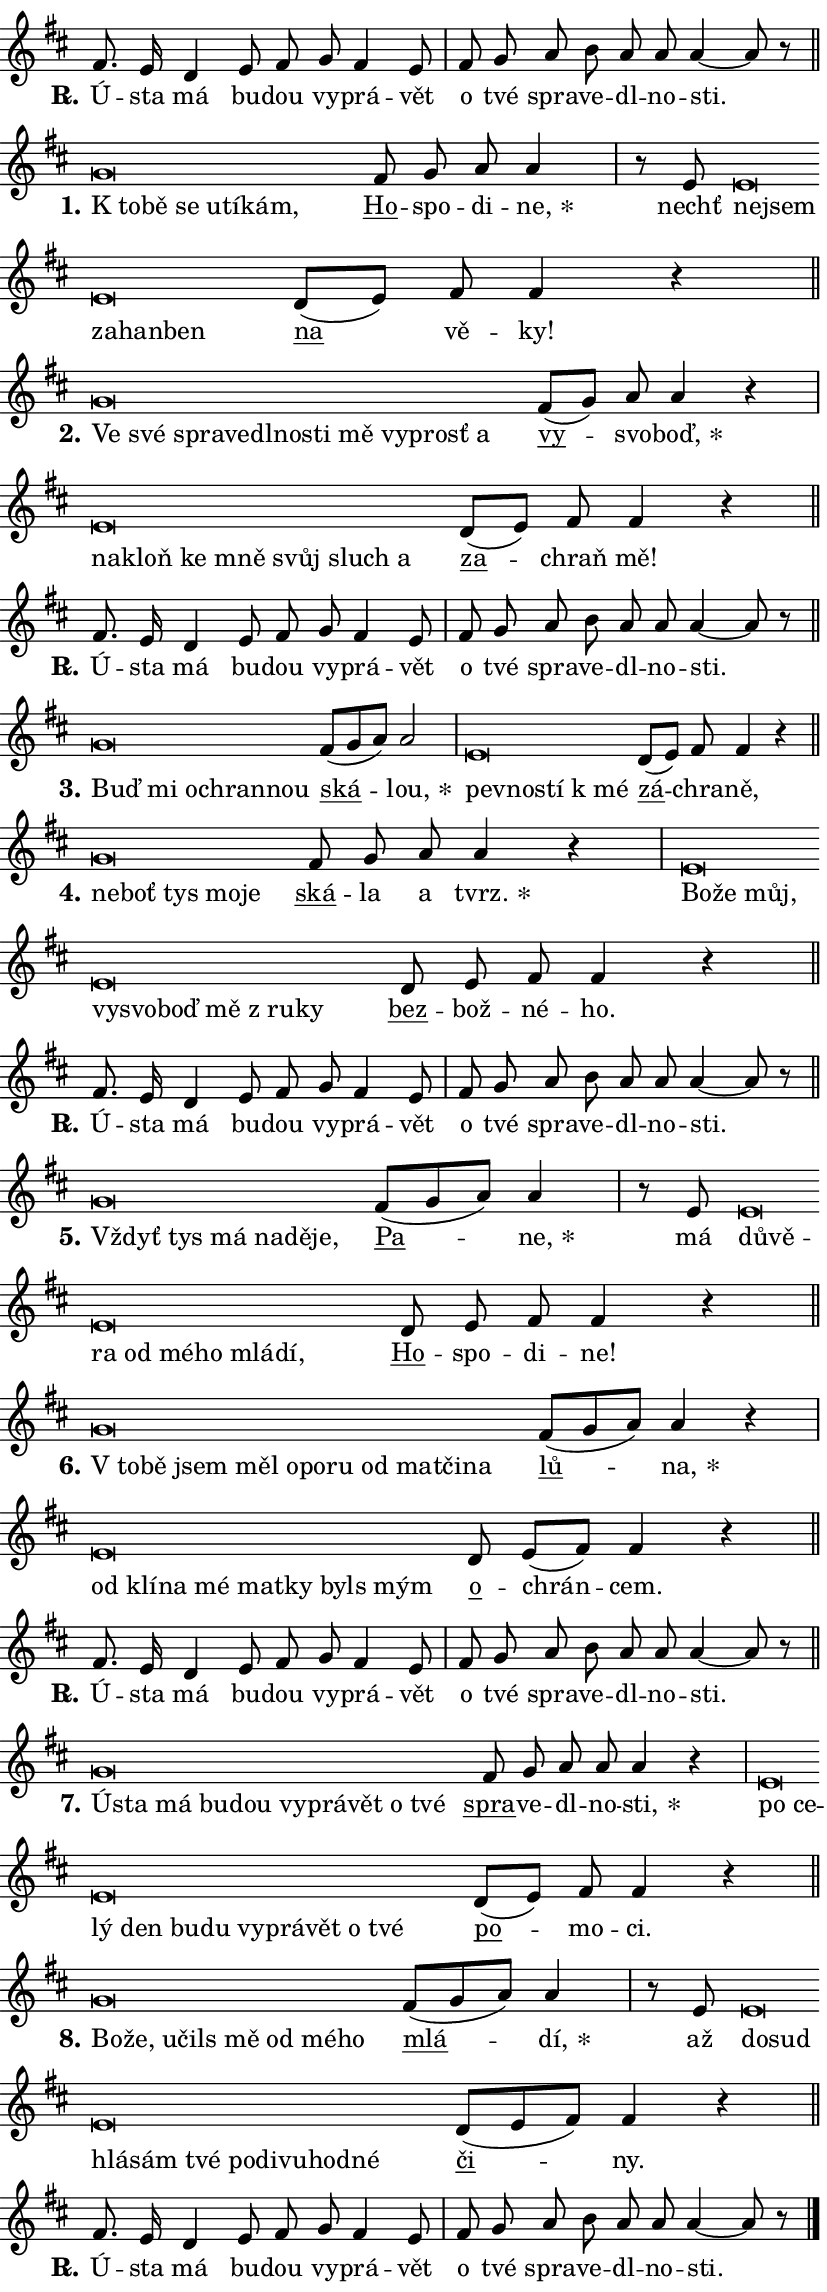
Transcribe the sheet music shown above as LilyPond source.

\version "2.24.0"
\header { tagline = "" }
\paper {
  indent = 0\cm
  top-margin = 0\cm
  right-margin = 0.13\cm % to fit lyric hyphens
  bottom-margin = 0\cm
  left-margin = 0\cm
  paper-width = 14\cm
  page-breaking = #ly:one-page-breaking
  system-system-spacing.basic-distance = #11
  score-system-spacing.basic-distance = #11
  ragged-last = ##f
}


%% Author: Thomas Morley
%% https://lists.gnu.org/archive/html/lilypond-user/2020-05/msg00002.html
#(define (line-position grob)
"Returns position of @var[grob} in current system:
   @code{'start}, if at first time-step
   @code{'end}, if at last time-step
   @code{'middle} otherwise
"
  (let* ((col (ly:item-get-column grob))
         (ln (ly:grob-object col 'left-neighbor))
         (rn (ly:grob-object col 'right-neighbor))
         (col-to-check-left (if (ly:grob? ln) ln col))
         (col-to-check-right (if (ly:grob? rn) rn col))
         (break-dir-left
           (and
             (ly:grob-property col-to-check-left 'non-musical #f)
             (ly:item-break-dir col-to-check-left)))
         (break-dir-right
           (and
             (ly:grob-property col-to-check-right 'non-musical #f)
             (ly:item-break-dir col-to-check-right))))
        (cond ((eqv? 1 break-dir-left) 'start)
              ((eqv? -1 break-dir-right) 'end)
              (else 'middle))))

#(define (tranparent-at-line-position vctor)
  (lambda (grob)
  "Relying on @code{line-position} select the relevant enry from @var{vctor}.
Used to determine transparency,"
    (case (line-position grob)
      ((end) (not (vector-ref vctor 0)))
      ((middle) (not (vector-ref vctor 1)))
      ((start) (not (vector-ref vctor 2))))))

noteHeadBreakVisibility =
#(define-music-function (break-visibility)(vector?)
"Makes @code{NoteHead}s transparent relying on @var{break-visibility}"
#{
  \override NoteHead.transparent =
    #(tranparent-at-line-position break-visibility)
#})

#(define delete-ledgers-for-transparent-note-heads
  (lambda (grob)
    "Reads whether a @code{NoteHead} is transparent.
If so this @code{NoteHead} is removed from @code{'note-heads} from
@var{grob}, which is supposed to be @code{LedgerLineSpanner}.
As a result ledgers are not printed for this @code{NoteHead}"
    (let* ((nhds-array (ly:grob-object grob 'note-heads))
           (nhds-list
             (if (ly:grob-array? nhds-array)
                 (ly:grob-array->list nhds-array)
                 '()))
           ;; Relies on the transparent-property being done before
           ;; Staff.LedgerLineSpanner.after-line-breaking is executed.
           ;; This is fragile ...
           (to-keep
             (remove
               (lambda (nhd)
                 (ly:grob-property nhd 'transparent #f))
               nhds-list)))
      ;; TODO find a better method to iterate over grob-arrays, similiar
      ;; to filter/remove etc for lists
      ;; For now rebuilt from scratch
      (set! (ly:grob-object grob 'note-heads)  '())
      (for-each
        (lambda (nhd)
          (ly:pointer-group-interface::add-grob grob 'note-heads nhd))
        to-keep))))

squashNotes = {
  \override NoteHead.X-extent = #'(-0.2 . 0.2)
  \override NoteHead.Y-extent = #'(-0.75 . 0)
  \override NoteHead.stencil =
    #(lambda (grob)
       (let ((pos (ly:grob-property grob 'staff-position)))
         (begin
           (if (< pos -7) (display "ERROR: Lower brevis then expected\n") (display ""))
           (if (<= pos -6) ly:text-interface::print ly:note-head::print))))
}
unSquashNotes = {
  \revert NoteHead.X-extent
  \revert NoteHead.Y-extent
  \revert NoteHead.stencil
}

hideNotes = \noteHeadBreakVisibility #begin-of-line-visible
unHideNotes = \noteHeadBreakVisibility #all-visible

% work-around for resetting accidentals
% https://lilypond.org/doc/v2.23/Documentation/notation/displaying-rhythms#unmetered-music
cadenzaMeasure = {
  \cadenzaOff
  \partial 1024 s1024
  \cadenzaOn
}

#(define-markup-command (accent layout props text) (markup?)
  "Underline accented syllable"
  (interpret-markup layout props
    #{\markup \override #'(offset . 4.3) \underline { #text }#}))

responsum = \markup \concat {
  "R" \hspace #-1.05 \path #0.1 #'((moveto 0 0.07) (lineto 0.9 0.8)) \hspace #0.05 "."
}

spaceSize = #0.6828661417322834 % exact space size for TeX Gyre Schola

\layout {
  \context {
    \Staff
    \remove "Time_signature_engraver"
    \override LedgerLineSpanner.after-line-breaking = #delete-ledgers-for-transparent-note-heads
  }
  \context {
    \Lyrics {
      \override LyricSpace.minimum-distance = \spaceSize
      \override LyricText.font-name = #"TeX Gyre Schola"
      \override LyricText.font-size = 1
      \override StanzaNumber.font-name = #"TeX Gyre Schola Bold"
      \override StanzaNumber.font-size = 1
    }
  }
  \context {
    \Score 
    \override NoteHead.text =
      #(lambda (grob) 
        (let ((pos (ly:grob-property grob 'staff-position)))
          #{\markup {
            \combine
              \halign #-0.55 \raise #(if (= pos -6) 0 0.5) \override #'(thickness . 2) \draw-line #'(3.2 . 0)
              \musicglyph "noteheads.sM1"
          }#}))
  }
}

% magnetic-lyrics.ily
%
%   written by
%     Jean Abou Samra <jean@abou-samra.fr>
%     Werner Lemberg <wl@gnu.org>
%
%   adapted by
%     Jiri Hon <jiri.hon@gmail.com>
%
% Version 2022-Apr-15

% https://www.mail-archive.com/lilypond-user@gnu.org/msg149350.html

#(define (Left_hyphen_pointer_engraver context)
   "Collect syllable-hyphen-syllable occurrences in lyrics and store
them in properties.  This engraver only looks to the left.  For
example, if the lyrics input is @code{foo -- bar}, it does the
following.

@itemize @bullet
@item
Set the @code{text} property of the @code{LyricHyphen} grob between
@q{foo} and @q{bar} to @code{foo}.

@item
Set the @code{left-hyphen} property of the @code{LyricText} grob with
text @q{foo} to the @code{LyricHyphen} grob between @q{foo} and
@q{bar}.
@end itemize

Use this auxiliary engraver in combination with the
@code{lyric-@/text::@/apply-@/magnetic-@/offset!} hook."
   (let ((hyphen #f)
         (text #f))
     (make-engraver
      (acknowledgers
       ((lyric-syllable-interface engraver grob source-engraver)
        (set! text grob)))
      (end-acknowledgers
       ((lyric-hyphen-interface engraver grob source-engraver)
        ;(when (not (grob::has-interface grob 'lyric-space-interface))
          (set! hyphen grob)));)
      ((stop-translation-timestep engraver)
       (when (and text hyphen)
         (ly:grob-set-object! text 'left-hyphen hyphen))
       (set! text #f)
       (set! hyphen #f)))))

#(define (lyric-text::apply-magnetic-offset! grob)
   "If the space between two syllables is less than the value in
property @code{LyricText@/.details@/.squash-threshold}, move the right
syllable to the left so that it gets concatenated with the left
syllable.

Use this function as a hook for
@code{LyricText@/.after-@/line-@/breaking} if the
@code{Left_@/hyphen_@/pointer_@/engraver} is active."
   (let ((hyphen (ly:grob-object grob 'left-hyphen #f)))
     (when hyphen
       (let ((left-text (ly:spanner-bound hyphen LEFT)))
         (when (grob::has-interface left-text 'lyric-syllable-interface)
           (let* ((common (ly:grob-common-refpoint grob left-text X))
                  (this-x-ext (ly:grob-extent grob common X))
                  (left-x-ext
                   (begin
                     ;; Trigger magnetism for left-text.
                     (ly:grob-property left-text 'after-line-breaking)
                     (ly:grob-extent left-text common X)))
                  ;; `delta` is the gap width between two syllables.
                  (delta (- (interval-start this-x-ext)
                            (interval-end left-x-ext)))
                  (details (ly:grob-property grob 'details))
                  (threshold (assoc-get 'squash-threshold details 0.2)))
             (when (< delta threshold)
               (let* (;; We have to manipulate the input text so that
                      ;; ligatures crossing syllable boundaries are not
                      ;; disabled.  For languages based on the Latin
                      ;; script this is essentially a beautification.
                      ;; However, for non-Western scripts it can be a
                      ;; necessity.
                      (lt (ly:grob-property left-text 'text))
                      (rt (ly:grob-property grob 'text))
                      (is-space (grob::has-interface hyphen 'lyric-space-interface))
                      (space (if is-space " " ""))
                      (extra-delta (if is-space spaceSize 0))
                      ;; Append new syllable.
                      (ltrt-space (if (and (string? lt) (string? rt))
                                (string-append lt space rt)
                                (make-concat-markup (list lt space rt))))
                      ;; Right-align `ltrt` to the right side.
                      (ltrt-space-markup (grob-interpret-markup
                               grob
                               (make-translate-markup
                                (cons (interval-length this-x-ext) 0)
                                (make-right-align-markup ltrt-space)))))
                 (begin
                   ;; Don't print `left-text`.
                   (ly:grob-set-property! left-text 'stencil #f)
                   ;; Set text and stencil (which holds all collected
                   ;; syllables so far) and shift it to the left.
                   (ly:grob-set-property! grob 'text ltrt-space)
                   (ly:grob-set-property! grob 'stencil ltrt-space-markup)
                   (ly:grob-translate-axis! grob (- (- delta extra-delta)) X))))))))))


#(define (lyric-hyphen::displace-bounds-first grob)
   ;; Make very sure this callback isn't triggered too early.
   (let ((left (ly:spanner-bound grob LEFT))
         (right (ly:spanner-bound grob RIGHT)))
     (ly:grob-property left 'after-line-breaking)
     (ly:grob-property right 'after-line-breaking)
     (ly:lyric-hyphen::print grob)))

squashThreshold = #0.4

\layout {
  \context {
    \Lyrics
    \consists #Left_hyphen_pointer_engraver
    \override LyricText.after-line-breaking =
      #lyric-text::apply-magnetic-offset!
    \override LyricHyphen.stencil = #lyric-hyphen::displace-bounds-first
    \override LyricText.details.squash-threshold = \squashThreshold
    \override LyricHyphen.minimum-distance = 0
    \override LyricHyphen.minimum-length = \squashThreshold
  }
}

squashText = \override LyricText.details.squash-threshold = 9999
unSquashText = \override LyricText.details.squash-threshold = \squashThreshold

leftText = \override LyricText.self-alignment-X = #LEFT
unLeftText = \revert LyricText.self-alignment-X

starOffset = #(lambda (grob) 
                (let ((x_offset (ly:self-alignment-interface::aligned-on-x-parent grob)))
                  (if (= x_offset 0) 0 (+ x_offset 1.2))))

star = #(define-music-function (syllable)(string?)
"Append star separator at the end of a syllable"
#{
  \once \override LyricText.X-offset = #starOffset
  \lyricmode { \markup {
    #syllable
    \override #'((font-name . "TeX Gyre Schola Bold")) \hspace #0.2 \lower #0.65 \larger "*"
  } }
#})

starAccent = #(define-music-function (syllable)(string?)
"Append star separator at the end of a syllable and make accent"
#{
  \once \override LyricText.X-offset = #starOffset
  \lyricmode { \markup {
    \accent #syllable
    \override #'((font-name . "TeX Gyre Schola Bold")) \hspace #0.2 \lower #0.65 \larger "*"
  } }
#})

breath = #(define-music-function (syllable)(string?)
"Append breathing indicator at the end of a syllable"
#{
  \lyricmode { \markup { #syllable "+" } }
#})

optionalBreath = #(define-music-function (syllable)(string?)
"Append optional breathing indicator at the end of a syllable"
#{
  \lyricmode { \markup { #syllable "(+)" } }
#})


\score {
    <<
        \new Voice = "melody" { \cadenzaOn \key d \major \relative { fis'8. e16 d4 \bar "" e8 fis \bar "" g fis4 e8 \cadenzaMeasure \bar "|" fis g \bar "" a b \bar "" a a a4~ a8 r \cadenzaMeasure \bar "||" \break } }
        \new Lyrics \lyricsto "melody" { \lyricmode { \set stanza = \responsum
Ú -- sta má bu -- dou vy -- prá -- vět o tvé spra -- ve -- dl -- no -- sti. } }
    >>
    \layout {}
}

\score {
    <<
        \new Voice = "melody" { \cadenzaOn \key d \major \relative { \squashNotes g'\breve*1/16 \hideNotes \breve*1/16 \bar "" \breve*1/16 \bar "" \breve*1/16 \bar "" \breve*1/16 \breve*1/16 \bar "" \unHideNotes \unSquashNotes \bar "" fis8 g a a4 \cadenzaMeasure \bar "|" r8 e8 \squashNotes e\breve*1/16 \hideNotes \breve*1/16 \bar "" \breve*1/16 \bar "" \breve*1/16 \breve*1/16 \bar "" \unHideNotes \unSquashNotes \bar "" d8[( e)] fis fis4 r \cadenzaMeasure \bar "||" \break } }
        \new Lyrics \lyricsto "melody" { \lyricmode { \set stanza = "1."
\leftText "K to" -- \squashText bě se u -- tí -- kám, \unLeftText \unSquashText \markup \accent Ho -- spo -- di -- \star ne, nechť \leftText nej -- \squashText sem za -- han -- ben \unLeftText \unSquashText \markup \accent na vě -- ky! } }
    >>
    \layout {}
}

\score {
    <<
        \new Voice = "melody" { \cadenzaOn \key d \major \relative { \squashNotes g'\breve*1/16 \hideNotes \breve*1/16 \bar "" \breve*1/16 \bar "" \breve*1/16 \bar "" \breve*1/16 \bar "" \breve*1/16 \bar "" \breve*1/16 \bar "" \breve*1/16 \bar "" \breve*1/16 \bar "" \breve*1/16 \breve*1/16 \bar "" \unHideNotes \unSquashNotes \bar "" fis8[( g)] a a4 r \cadenzaMeasure \bar "|" \squashNotes e\breve*1/16 \hideNotes \breve*1/16 \bar "" \breve*1/16 \bar "" \breve*1/16 \bar "" \breve*1/16 \bar "" \breve*1/16 \breve*1/16 \bar "" \unHideNotes \unSquashNotes \bar "" d8[( e)] fis fis4 r \cadenzaMeasure \bar "||" \break } }
        \new Lyrics \lyricsto "melody" { \lyricmode { \set stanza = "2."
\leftText Ve \squashText své spra -- ve -- dl -- no -- sti mě vy -- prosť a \unLeftText \unSquashText \markup \accent vy -- svo -- \star boď, \leftText na -- \squashText kloň ke mně svůj sluch a \unLeftText \unSquashText \markup \accent za -- chraň mě! } }
    >>
    \layout {}
}

\score {
    <<
        \new Voice = "melody" { \cadenzaOn \key d \major \relative { fis'8. e16 d4 \bar "" e8 fis \bar "" g fis4 e8 \cadenzaMeasure \bar "|" fis g \bar "" a b \bar "" a a a4~ a8 r \cadenzaMeasure \bar "||" \break } }
        \new Lyrics \lyricsto "melody" { \lyricmode { \set stanza = \responsum
Ú -- sta má bu -- dou vy -- prá -- vět o tvé spra -- ve -- dl -- no -- sti. } }
    >>
    \layout {}
}

\score {
    <<
        \new Voice = "melody" { \cadenzaOn \key d \major \relative { \squashNotes g'\breve*1/16 \hideNotes \breve*1/16 \bar "" \breve*1/16 \bar "" \breve*1/16 \breve*1/16 \bar "" \unHideNotes \unSquashNotes \bar "" fis8[( g a)] a2 \cadenzaMeasure \bar "|" \squashNotes e\breve*1/16 \hideNotes \breve*1/16 \bar "" \breve*1/16 \breve*1/16 \bar "" \unHideNotes \unSquashNotes \bar "" d8[( e)] fis fis4 r \cadenzaMeasure \bar "||" \break } }
        \new Lyrics \lyricsto "melody" { \lyricmode { \set stanza = "3."
\leftText Buď \squashText mi o -- chran -- nou \unLeftText \unSquashText \markup \accent ská -- \star lou, \leftText pev -- \squashText no -- stí "k mé" \unLeftText \unSquashText \markup \accent zá -- chra -- ně, } }
    >>
    \layout {}
}

\score {
    <<
        \new Voice = "melody" { \cadenzaOn \key d \major \relative { \squashNotes g'\breve*1/16 \hideNotes \breve*1/16 \bar "" \breve*1/16 \bar "" \breve*1/16 \breve*1/16 \bar "" \unHideNotes \unSquashNotes \bar "" fis8 g a a4 r \cadenzaMeasure \bar "|" \squashNotes e\breve*1/16 \hideNotes \breve*1/16 \bar "" \breve*1/16 \bar "" \breve*1/16 \bar "" \breve*1/16 \bar "" \breve*1/16 \bar "" \breve*1/16 \bar "" \breve*1/16 \breve*1/16 \bar "" \unHideNotes \unSquashNotes \bar "" d8 e fis fis4 r \cadenzaMeasure \bar "||" \break } }
        \new Lyrics \lyricsto "melody" { \lyricmode { \set stanza = "4."
\leftText ne -- \squashText boť tys mo -- je \unLeftText \unSquashText \markup \accent ská -- la a \star tvrz. \leftText Bo -- \squashText že můj, vy -- svo -- boď mě "z ru" -- ky \unLeftText \unSquashText \markup \accent bez -- bož -- né -- ho. } }
    >>
    \layout {}
}

\score {
    <<
        \new Voice = "melody" { \cadenzaOn \key d \major \relative { fis'8. e16 d4 \bar "" e8 fis \bar "" g fis4 e8 \cadenzaMeasure \bar "|" fis g \bar "" a b \bar "" a a a4~ a8 r \cadenzaMeasure \bar "||" \break } }
        \new Lyrics \lyricsto "melody" { \lyricmode { \set stanza = \responsum
Ú -- sta má bu -- dou vy -- prá -- vět o tvé spra -- ve -- dl -- no -- sti. } }
    >>
    \layout {}
}

\score {
    <<
        \new Voice = "melody" { \cadenzaOn \key d \major \relative { \squashNotes g'\breve*1/16 \hideNotes \breve*1/16 \bar "" \breve*1/16 \bar "" \breve*1/16 \bar "" \breve*1/16 \breve*1/16 \bar "" \unHideNotes \unSquashNotes \bar "" fis8[( g a)] a4 \cadenzaMeasure \bar "|" r8 e8 \squashNotes e\breve*1/16 \hideNotes \breve*1/16 \bar "" \breve*1/16 \bar "" \breve*1/16 \bar "" \breve*1/16 \bar "" \breve*1/16 \bar "" \breve*1/16 \breve*1/16 \bar "" \unHideNotes \unSquashNotes \bar "" d8 e fis fis4 r \cadenzaMeasure \bar "||" \break } }
        \new Lyrics \lyricsto "melody" { \lyricmode { \set stanza = "5."
\leftText Vždyť \squashText tys má na -- dě -- je, \unLeftText \unSquashText \markup \accent Pa -- \star ne, má \leftText dů -- \squashText vě -- ra od mé -- ho mlá -- dí, \unLeftText \unSquashText \markup \accent Ho -- spo -- di -- ne! } }
    >>
    \layout {}
}

\score {
    <<
        \new Voice = "melody" { \cadenzaOn \key d \major \relative { \squashNotes g'\breve*1/16 \hideNotes \breve*1/16 \bar "" \breve*1/16 \bar "" \breve*1/16 \bar "" \breve*1/16 \bar "" \breve*1/16 \bar "" \breve*1/16 \bar "" \breve*1/16 \bar "" \breve*1/16 \bar "" \breve*1/16 \breve*1/16 \bar "" \unHideNotes \unSquashNotes \bar "" fis8[( g a)] a4 r \cadenzaMeasure \bar "|" \squashNotes e\breve*1/16 \hideNotes \breve*1/16 \bar "" \breve*1/16 \bar "" \breve*1/16 \bar "" \breve*1/16 \bar "" \breve*1/16 \bar "" \breve*1/16 \breve*1/16 \bar "" \unHideNotes \unSquashNotes \bar "" d8 e[( fis)] fis4 r \cadenzaMeasure \bar "||" \break } }
        \new Lyrics \lyricsto "melody" { \lyricmode { \set stanza = "6."
\leftText "V to" -- \squashText bě jsem měl o -- po -- ru od mat -- či -- na \unLeftText \unSquashText \markup \accent lů -- \star na, \leftText od \squashText klí -- na mé mat -- ky byls mým \unLeftText \unSquashText \markup \accent o -- chrán -- cem. } }
    >>
    \layout {}
}

\score {
    <<
        \new Voice = "melody" { \cadenzaOn \key d \major \relative { fis'8. e16 d4 \bar "" e8 fis \bar "" g fis4 e8 \cadenzaMeasure \bar "|" fis g \bar "" a b \bar "" a a a4~ a8 r \cadenzaMeasure \bar "||" \break } }
        \new Lyrics \lyricsto "melody" { \lyricmode { \set stanza = \responsum
Ú -- sta má bu -- dou vy -- prá -- vět o tvé spra -- ve -- dl -- no -- sti. } }
    >>
    \layout {}
}

\score {
    <<
        \new Voice = "melody" { \cadenzaOn \key d \major \relative { \squashNotes g'\breve*1/16 \hideNotes \breve*1/16 \bar "" \breve*1/16 \bar "" \breve*1/16 \bar "" \breve*1/16 \bar "" \breve*1/16 \bar "" \breve*1/16 \bar "" \breve*1/16 \bar "" \breve*1/16 \breve*1/16 \bar "" \unHideNotes \unSquashNotes \bar "" fis8 g a a a4 r \cadenzaMeasure \bar "|" \squashNotes e\breve*1/16 \hideNotes \breve*1/16 \bar "" \breve*1/16 \bar "" \breve*1/16 \bar "" \breve*1/16 \bar "" \breve*1/16 \bar "" \breve*1/16 \bar "" \breve*1/16 \bar "" \breve*1/16 \bar "" \breve*1/16 \breve*1/16 \bar "" \unHideNotes \unSquashNotes \bar "" d8[( e)] fis fis4 r \cadenzaMeasure \bar "||" \break } }
        \new Lyrics \lyricsto "melody" { \lyricmode { \set stanza = "7."
\leftText Ú -- \squashText sta má bu -- dou vy -- prá -- vět o tvé \unLeftText \unSquashText \markup \accent spra -- ve -- dl -- no -- \star sti, \leftText po \squashText ce -- lý den bu -- du vy -- prá -- vět o tvé \unLeftText \unSquashText \markup \accent po -- mo -- ci. } }
    >>
    \layout {}
}

\score {
    <<
        \new Voice = "melody" { \cadenzaOn \key d \major \relative { \squashNotes g'\breve*1/16 \hideNotes \breve*1/16 \bar "" \breve*1/16 \bar "" \breve*1/16 \bar "" \breve*1/16 \bar "" \breve*1/16 \bar "" \breve*1/16 \breve*1/16 \bar "" \unHideNotes \unSquashNotes \bar "" fis8[( g a)] a4 \cadenzaMeasure \bar "|" r8 e8 \squashNotes e\breve*1/16 \hideNotes \breve*1/16 \bar "" \breve*1/16 \bar "" \breve*1/16 \bar "" \breve*1/16 \bar "" \breve*1/16 \bar "" \breve*1/16 \bar "" \breve*1/16 \bar "" \breve*1/16 \breve*1/16 \bar "" \unHideNotes \unSquashNotes \bar "" d8[( e fis)] fis4 r \cadenzaMeasure \bar "||" \break } }
        \new Lyrics \lyricsto "melody" { \lyricmode { \set stanza = "8."
\leftText Bo -- \squashText že, u -- čils mě od mé -- ho \unLeftText \unSquashText \markup \accent mlá -- \star dí, až \leftText do -- \squashText sud hlá -- sám tvé po -- di -- vu -- hod -- né \unLeftText \unSquashText \markup \accent či -- ny. } }
    >>
    \layout {}
}

\score {
    <<
        \new Voice = "melody" { \cadenzaOn \key d \major \relative { fis'8. e16 d4 \bar "" e8 fis \bar "" g fis4 e8 \cadenzaMeasure \bar "|" fis g \bar "" a b \bar "" a a a4~ a8 r \cadenzaMeasure \bar "||" \break } \bar "|." }
        \new Lyrics \lyricsto "melody" { \lyricmode { \set stanza = \responsum
Ú -- sta má bu -- dou vy -- prá -- vět o tvé spra -- ve -- dl -- no -- sti. } }
    >>
    \layout {}
}
